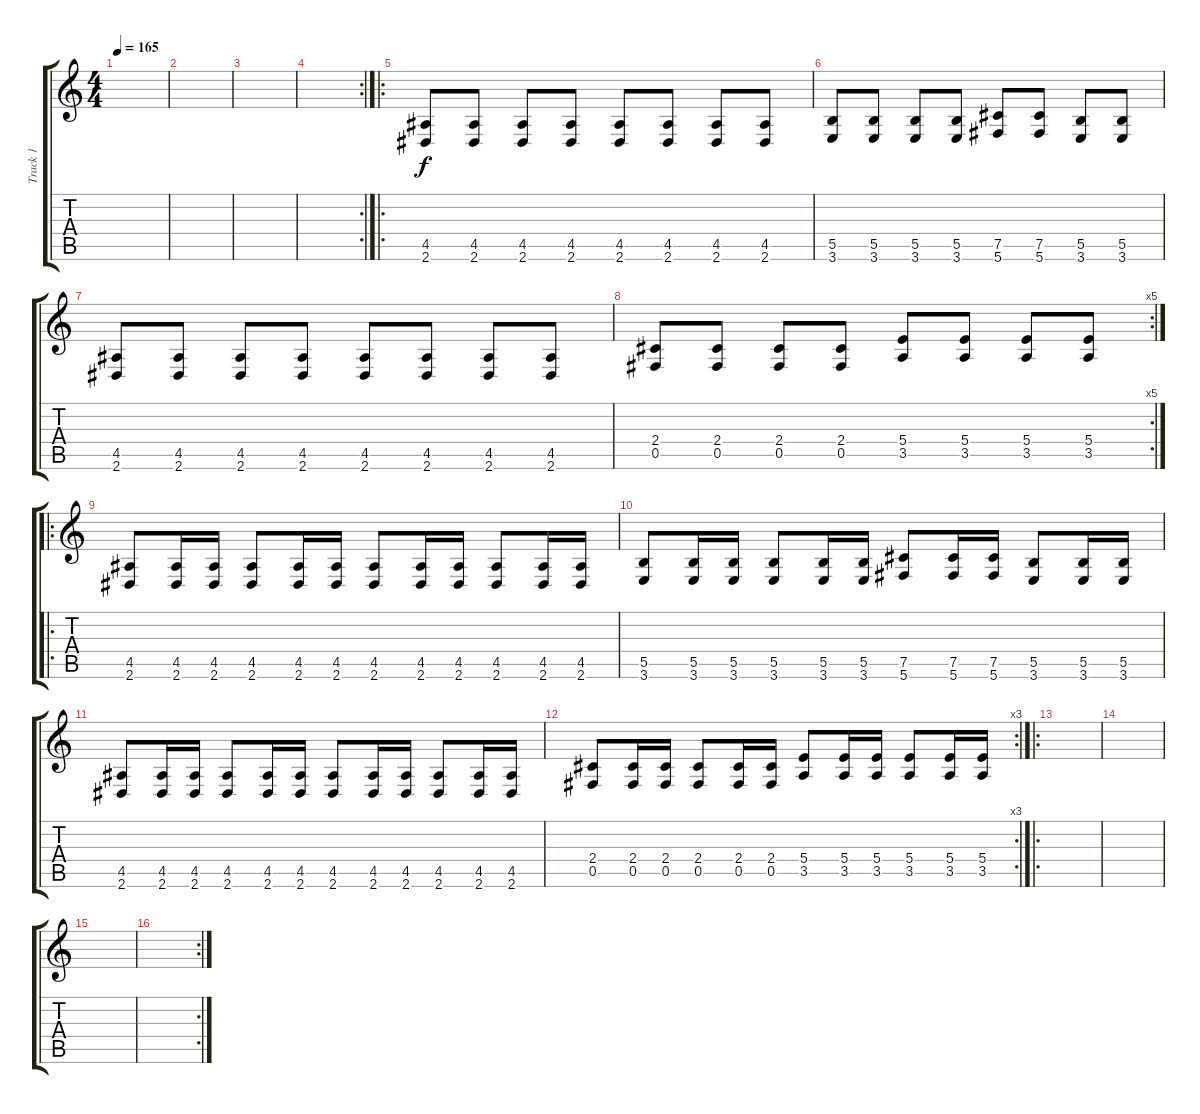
\track ("Track 1" "Track 1") {instrument distortionguitar}
\staff {score tabs}
\tuning (Db4 Ab3 E3 B2 Gb2 Db2) {hide}
\ts (4 4)
\tempo 165
\clef g2
\ks c
|
|
|
\rc 2
|
\ro
(4.5 2.6).8 (4.5 2.6).8 (4.5 2.6).8 (4.5 2.6).8 (4.5 2.6).8 (4.5 2.6).8 (4.5 2.6).8 (4.5 2.6).8 |
(5.5 3.6).8 (5.5 3.6).8 (5.5 3.6).8 (5.5 3.6).8 (7.5 5.6).8 (7.5 5.6).8 (5.5 3.6).8 (5.5 3.6).8 |
(4.5 2.6).8 (4.5 2.6).8 (4.5 2.6).8 (4.5 2.6).8 (4.5 2.6).8 (4.5 2.6).8 (4.5 2.6).8 (4.5 2.6).8 |
\rc 5
(2.4 0.5).8 (2.4 0.5).8 (2.4 0.5).8 (2.4 0.5).8 (5.4 3.5).8 (5.4 3.5).8 (5.4 3.5).8 (5.4 3.5).8 |
\ro
(4.5 2.6).8 (4.5 2.6).16 (4.5 2.6).16 (4.5 2.6).8 (4.5 2.6).16 (4.5 2.6).16 (4.5 2.6).8 (4.5 2.6).16 (4.5 2.6).16 (4.5 2.6).8 (4.5 2.6).16 (4.5 2.6).16 |
(5.5 3.6).8 (5.5 3.6).16 (5.5 3.6).16 (5.5 3.6).8 (5.5 3.6).16 (5.5 3.6).16 (7.5 5.6).8 (7.5 5.6).16 (7.5 5.6).16 (5.5 3.6).8 (5.5 3.6).16 (5.5 3.6).16 |
(4.5 2.6).8 (4.5 2.6).16 (4.5 2.6).16 (4.5 2.6).8 (4.5 2.6).16 (4.5 2.6).16 (4.5 2.6).8 (4.5 2.6).16 (4.5 2.6).16 (4.5 2.6).8 (4.5 2.6).16 (4.5 2.6).16 |
\rc 3
(2.4 0.5).8 (2.4 0.5).16 (2.4 0.5).16 (2.4 0.5).8 (2.4 0.5).16 (2.4 0.5).16 (5.4 3.5).8 (5.4 3.5).16 (5.4 3.5).16 (5.4 3.5).8 (5.4 3.5).16 (5.4 3.5).16 |
\ro
|
|
|
\rc 2
